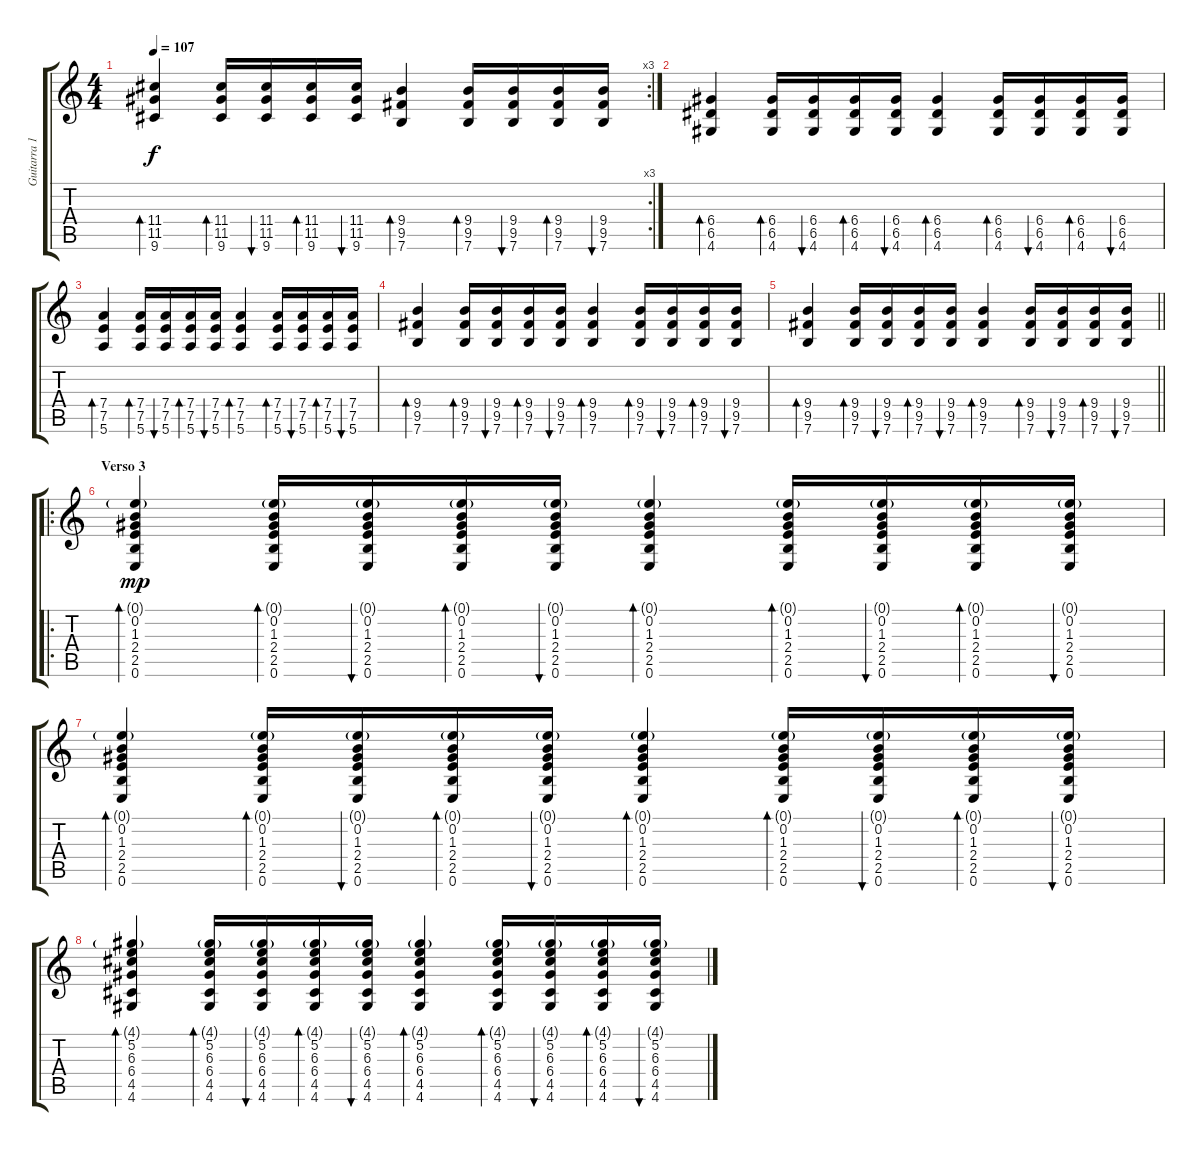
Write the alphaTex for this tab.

\track ("Guitarra 1" "Guitarra 1") {instrument acousticguitarsteel}
\staff {score tabs}
\tuning (E4 B3 G3 D3 A2 E2) {hide}
\rc 3
\ts (4 4)
\tempo 107
\clef g2
\ks c
(11.4 11.5 9.6).4{bd 60 dy f} (11.4 11.5 9.6).16{bd 60} (11.4 11.5 9.6).16{bu 60} (11.4 11.5 9.6).16{bd 60} (11.4 11.5 9.6).16{bu 60} (9.4 9.5 7.6).4{bd 60} (9.4 9.5 7.6).16{bd 60} (9.4 9.5 7.6).16{bu 60} (9.4 9.5 7.6).16{bd 60} (9.4 9.5 7.6).16{bu 60} |
(6.4 6.5 4.6).4{bd 60} (6.4 6.5 4.6).16{bd 60} (6.4 6.5 4.6).16{bu 60} (6.4 6.5 4.6).16{bd 60} (6.4 6.5 4.6).16{bu 60} (6.4 6.5 4.6).4{bd 60} (6.4 6.5 4.6).16{bd 60} (6.4 6.5 4.6).16{bu 60} (6.4 6.5 4.6).16{bd 60} (6.4 6.5 4.6).16{bu 60} |
(7.4 7.5 5.6).4{bd 60} (7.4 7.5 5.6).16{bd 60} (7.4 7.5 5.6).16{bu 60} (7.4 7.5 5.6).16{bd 60} (7.4 7.5 5.6).16{bu 60} (7.4 7.5 5.6).4{bd 60} (7.4 7.5 5.6).16{bd 60} (7.4 7.5 5.6).16{bu 60} (7.4 7.5 5.6).16{bd 60} (7.4 7.5 5.6).16{bu 60} |
(9.4 9.5 7.6).4{bd 60} (9.4 9.5 7.6).16{bd 60} (9.4 9.5 7.6).16{bu 60} (9.4 9.5 7.6).16{bd 60} (9.4 9.5 7.6).16{bu 60} (9.4 9.5 7.6).4{bd 60} (9.4 9.5 7.6).16{bd 60} (9.4 9.5 7.6).16{bu 60} (9.4 9.5 7.6).16{bd 60} (9.4 9.5 7.6).16{bu 60} |
\barLineRight lightlight
(9.4 9.5 7.6).4{bd 60} (9.4 9.5 7.6).16{bd 60} (9.4 9.5 7.6).16{bu 60} (9.4 9.5 7.6).16{bd 60} (9.4 9.5 7.6).16{bu 60} (9.4 9.5 7.6).4{bd 60} (9.4 9.5 7.6).16{bd 60} (9.4 9.5 7.6).16{bu 60} (9.4 9.5 7.6).16{bd 60} (9.4 9.5 7.6).16{bu 60} |
\ro
\section ("" "Verso 3")
(0.1{g} 0.2 1.3 2.4 2.5 0.6).4{bd 60 dy mp} (0.1{g} 0.2 1.3 2.4 2.5 0.6).16{bd 60} (0.1{g} 0.2 1.3 2.4 2.5 0.6).16{bu 60} (0.1{g} 0.2 1.3 2.4 2.5 0.6).16{bd 60} (0.1{g} 0.2 1.3 2.4 2.5 0.6).16{bu 60} (0.1{g} 0.2 1.3 2.4 2.5 0.6).4{bd 60} (0.1{g} 0.2 1.3 2.4 2.5 0.6).16{bd 60} (0.1{g} 0.2 1.3 2.4 2.5 0.6).16{bu 60} (0.1{g} 0.2 1.3 2.4 2.5 0.6).16{bd 60} (0.1{g} 0.2 1.3 2.4 2.5 0.6).16{bu 60} |
(0.1{g} 0.2 1.3 2.4 2.5 0.6).4{bd 60} (0.1{g} 0.2 1.3 2.4 2.5 0.6).16{bd 60} (0.1{g} 0.2 1.3 2.4 2.5 0.6).16{bu 60} (0.1{g} 0.2 1.3 2.4 2.5 0.6).16{bd 60} (0.1{g} 0.2 1.3 2.4 2.5 0.6).16{bu 60} (0.1{g} 0.2 1.3 2.4 2.5 0.6).4{bd 60} (0.1{g} 0.2 1.3 2.4 2.5 0.6).16{bd 60} (0.1{g} 0.2 1.3 2.4 2.5 0.6).16{bu 60} (0.1{g} 0.2 1.3 2.4 2.5 0.6).16{bd 60} (0.1{g} 0.2 1.3 2.4 2.5 0.6).16{bu 60} |
(4.1{g} 5.2 6.3 6.4 4.5 4.6).4{bd 60} (4.1{g} 5.2 6.3 6.4 4.5 4.6).16{bd 60} (4.1{g} 5.2 6.3 6.4 4.5 4.6).16{bu 60} (4.1{g} 5.2 6.3 6.4 4.5 4.6).16{bd 60} (4.1{g} 5.2 6.3 6.4 4.5 4.6).16{bu 60} (4.1{g} 5.2 6.3 6.4 4.5 4.6).4{bd 60} (4.1{g} 5.2 6.3 6.4 4.5 4.6).16{bd 60} (4.1{g} 5.2 6.3 6.4 4.5 4.6).16{bu 60} (4.1{g} 5.2 6.3 6.4 4.5 4.6).16{bd 60} (4.1{g} 5.2 6.3 6.4 4.5 4.6).16{bu 60}
